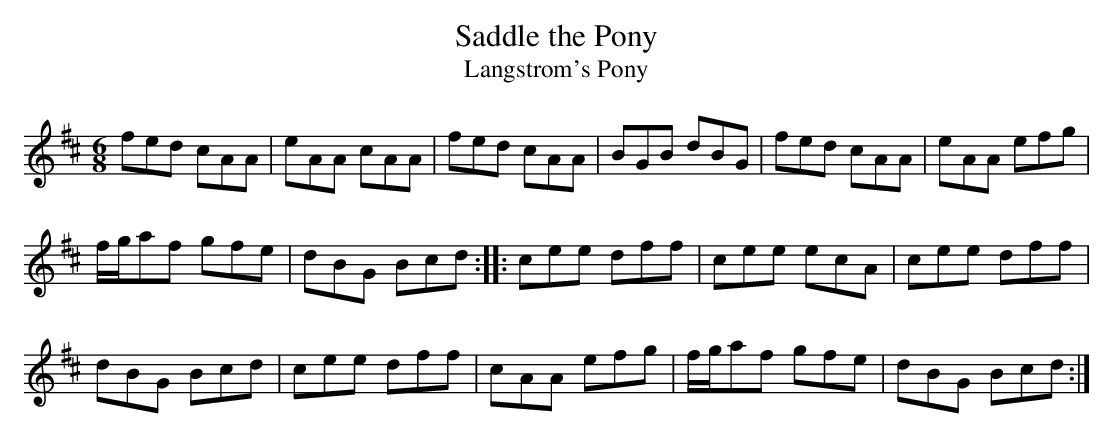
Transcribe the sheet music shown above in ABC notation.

X:1
T:Saddle the Pony
T:Langstrom's Pony
M:6/8
L:1/8
K:A mixolydian
fed cAA|eAA cAA|fed cAA|BGB dBG|fed cAA|eAA efg|
f/g/af gfe|dBG Bcd::cee dff|cee ecA|cee dff|
dBG Bcd|cee dff|cAA efg|f/g/af gfe|dBG Bcd:|
